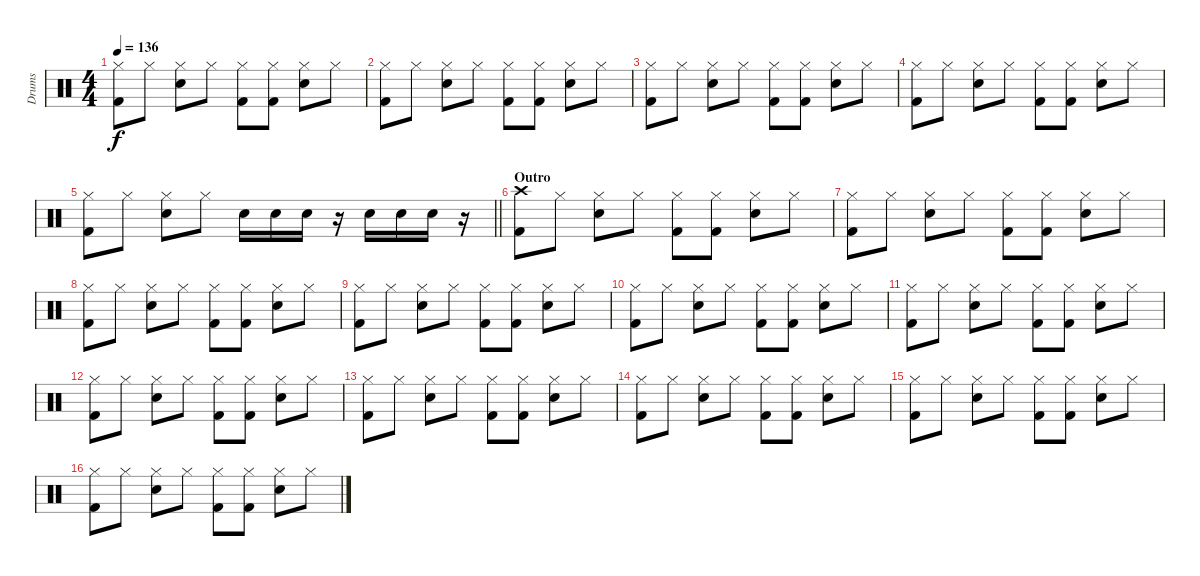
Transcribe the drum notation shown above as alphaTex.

\track ("Drums" "Drums") {instrument percussion}
\staff {score}
\articulation defaults
\ts (4 4)
\tempo 136
\clef neutral
\ks c
("Hi-Hat (closed)" "Kick (hit) 2").8{dy f} "Hi-Hat (closed)".8 ("Hi-Hat (closed)" "Snare (hit) 2").8 "Hi-Hat (closed)".8 ("Hi-Hat (closed)" "Kick (hit) 2").8 ("Hi-Hat (closed)" "Kick (hit) 2").8 ("Hi-Hat (closed)" "Snare (hit) 2").8 "Hi-Hat (closed)".8 |
("Hi-Hat (closed)" "Kick (hit) 2").8 "Hi-Hat (closed)".8 ("Hi-Hat (closed)" "Snare (hit) 2").8 "Hi-Hat (closed)".8 ("Hi-Hat (closed)" "Kick (hit) 2").8 ("Hi-Hat (closed)" "Kick (hit) 2").8 ("Hi-Hat (closed)" "Snare (hit) 2").8 "Hi-Hat (closed)".8 |
("Hi-Hat (closed)" "Kick (hit) 2").8 "Hi-Hat (closed)".8 ("Hi-Hat (closed)" "Snare (hit) 2").8 "Hi-Hat (closed)".8 ("Hi-Hat (closed)" "Kick (hit) 2").8 ("Hi-Hat (closed)" "Kick (hit) 2").8 ("Hi-Hat (closed)" "Snare (hit) 2").8 "Hi-Hat (closed)".8 |
("Hi-Hat (closed)" "Kick (hit) 2").8 "Hi-Hat (closed)".8 ("Hi-Hat (closed)" "Snare (hit) 2").8 "Hi-Hat (closed)".8 ("Hi-Hat (closed)" "Kick (hit) 2").8 ("Hi-Hat (closed)" "Kick (hit) 2").8 ("Hi-Hat (closed)" "Snare (hit) 2").8 "Hi-Hat (closed)".8 |
\barLineRight lightlight
("Hi-Hat (closed)" "Kick (hit) 2").8 "Hi-Hat (closed)".8 ("Hi-Hat (closed)" "Snare (hit) 2").8 "Hi-Hat (closed)".8 "Snare (hit) 2".16 "Snare (hit) 2".16 "Snare (hit) 2".16 r.16 "Snare (hit) 2".16 "Snare (hit) 2".16 "Snare (hit) 2".16 r.16 |
\section ("" "Outro")
("Crash high (hit)" "Kick (hit) 2").8 "Hi-Hat (closed)".8 ("Hi-Hat (closed)" "Snare (hit) 2").8 "Hi-Hat (closed)".8 ("Hi-Hat (closed)" "Kick (hit) 2").8 ("Hi-Hat (closed)" "Kick (hit) 2").8 ("Hi-Hat (closed)" "Snare (hit) 2").8 "Hi-Hat (closed)".8 |
("Hi-Hat (closed)" "Kick (hit) 2").8 "Hi-Hat (closed)".8 ("Hi-Hat (closed)" "Snare (hit) 2").8 "Hi-Hat (closed)".8 ("Hi-Hat (closed)" "Kick (hit) 2").8 ("Hi-Hat (closed)" "Kick (hit) 2").8 ("Hi-Hat (closed)" "Snare (hit) 2").8 "Hi-Hat (closed)".8 |
("Hi-Hat (closed)" "Kick (hit) 2").8 "Hi-Hat (closed)".8 ("Hi-Hat (closed)" "Snare (hit) 2").8 "Hi-Hat (closed)".8 ("Hi-Hat (closed)" "Kick (hit) 2").8 ("Hi-Hat (closed)" "Kick (hit) 2").8 ("Hi-Hat (closed)" "Snare (hit) 2").8 "Hi-Hat (closed)".8 |
("Hi-Hat (closed)" "Kick (hit) 2").8 "Hi-Hat (closed)".8 ("Hi-Hat (closed)" "Snare (hit) 2").8 "Hi-Hat (closed)".8 ("Hi-Hat (closed)" "Kick (hit) 2").8 ("Hi-Hat (closed)" "Kick (hit) 2").8 ("Hi-Hat (closed)" "Snare (hit) 2").8 "Hi-Hat (closed)".8 |
("Hi-Hat (closed)" "Kick (hit) 2").8 "Hi-Hat (closed)".8 ("Hi-Hat (closed)" "Snare (hit) 2").8 "Hi-Hat (closed)".8 ("Hi-Hat (closed)" "Kick (hit) 2").8 ("Hi-Hat (closed)" "Kick (hit) 2").8 ("Hi-Hat (closed)" "Snare (hit) 2").8 "Hi-Hat (closed)".8 |
("Hi-Hat (closed)" "Kick (hit) 2").8 "Hi-Hat (closed)".8 ("Hi-Hat (closed)" "Snare (hit) 2").8 "Hi-Hat (closed)".8 ("Hi-Hat (closed)" "Kick (hit) 2").8 ("Hi-Hat (closed)" "Kick (hit) 2").8 ("Hi-Hat (closed)" "Snare (hit) 2").8 "Hi-Hat (closed)".8 |
("Hi-Hat (closed)" "Kick (hit) 2").8 "Hi-Hat (closed)".8 ("Hi-Hat (closed)" "Snare (hit) 2").8 "Hi-Hat (closed)".8 ("Hi-Hat (closed)" "Kick (hit) 2").8 ("Hi-Hat (closed)" "Kick (hit) 2").8 ("Hi-Hat (closed)" "Snare (hit) 2").8 "Hi-Hat (closed)".8 |
("Hi-Hat (closed)" "Kick (hit) 2").8 "Hi-Hat (closed)".8 ("Hi-Hat (closed)" "Snare (hit) 2").8 "Hi-Hat (closed)".8 ("Hi-Hat (closed)" "Kick (hit) 2").8 ("Hi-Hat (closed)" "Kick (hit) 2").8 ("Hi-Hat (closed)" "Snare (hit) 2").8 "Hi-Hat (closed)".8 |
("Hi-Hat (closed)" "Kick (hit) 2").8 "Hi-Hat (closed)".8 ("Hi-Hat (closed)" "Snare (hit) 2").8 "Hi-Hat (closed)".8 ("Hi-Hat (closed)" "Kick (hit) 2").8 ("Hi-Hat (closed)" "Kick (hit) 2").8 ("Hi-Hat (closed)" "Snare (hit) 2").8 "Hi-Hat (closed)".8 |
("Hi-Hat (closed)" "Kick (hit) 2").8 "Hi-Hat (closed)".8 ("Hi-Hat (closed)" "Snare (hit) 2").8 "Hi-Hat (closed)".8 ("Hi-Hat (closed)" "Kick (hit) 2").8 ("Hi-Hat (closed)" "Kick (hit) 2").8 ("Hi-Hat (closed)" "Snare (hit) 2").8 "Hi-Hat (closed)".8 |
("Hi-Hat (closed)" "Kick (hit) 2").8 "Hi-Hat (closed)".8 ("Hi-Hat (closed)" "Snare (hit) 2").8 "Hi-Hat (closed)".8 ("Hi-Hat (closed)" "Kick (hit) 2").8 ("Hi-Hat (closed)" "Kick (hit) 2").8 ("Hi-Hat (closed)" "Snare (hit) 2").8 "Hi-Hat (closed)".8
